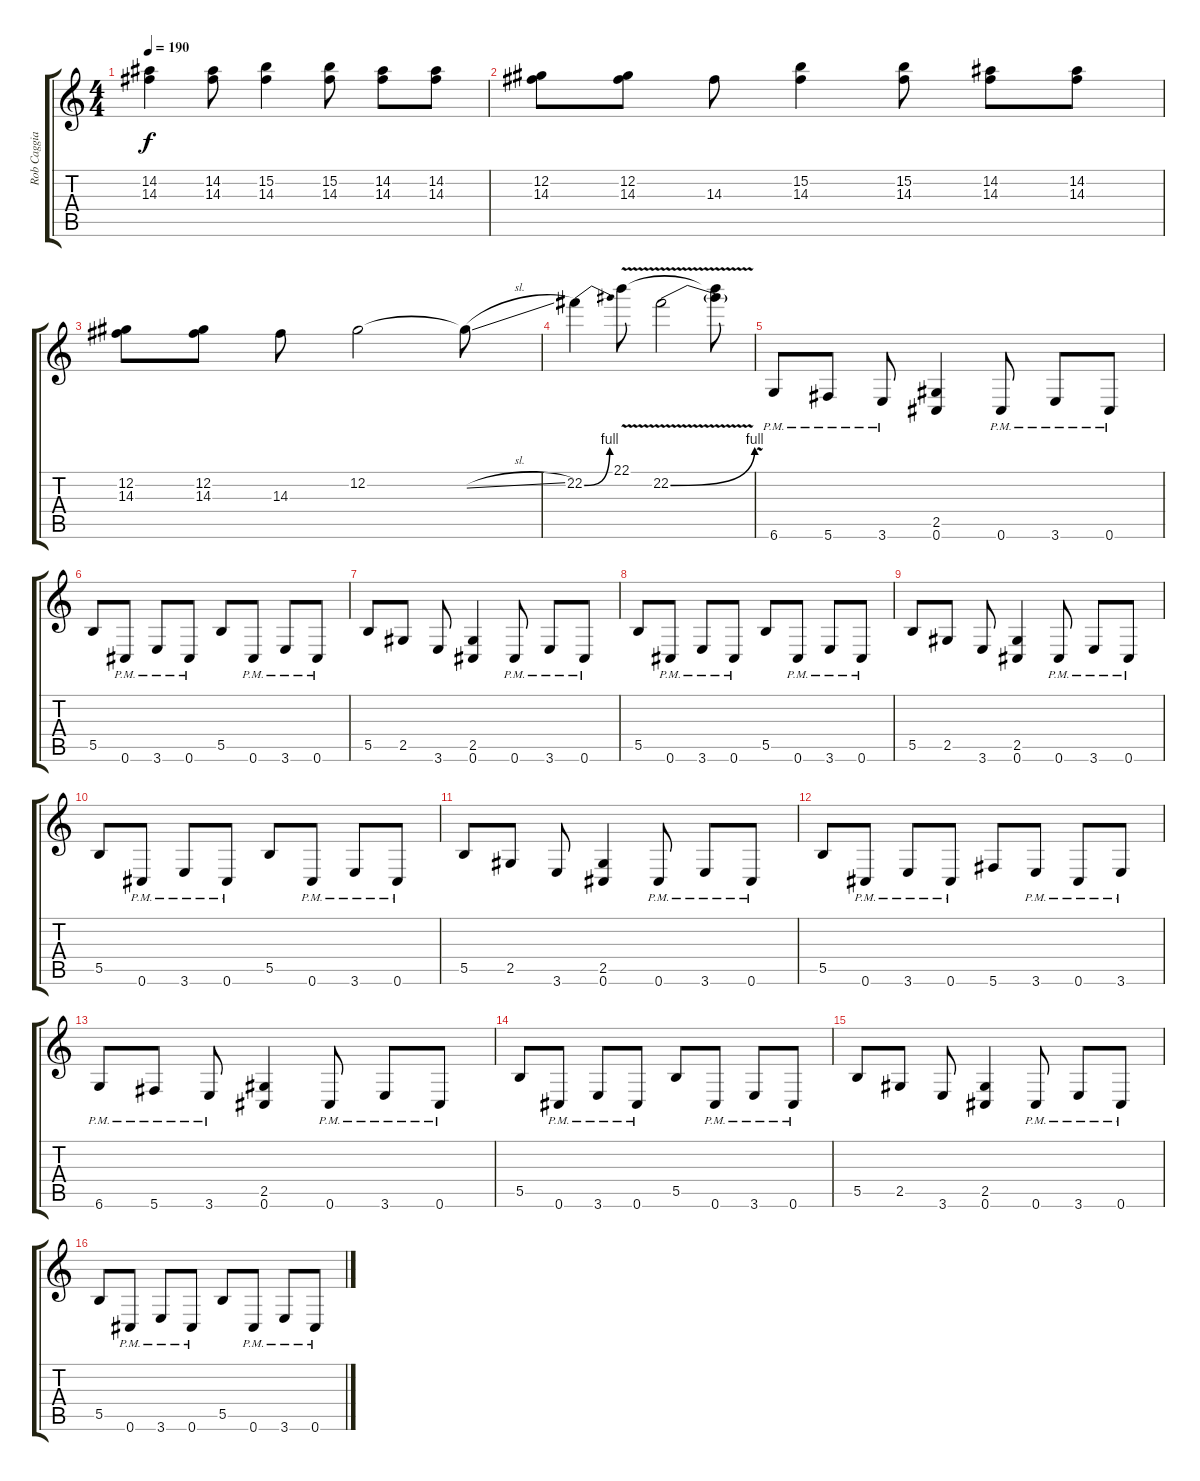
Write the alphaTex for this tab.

\track ("Rob Caggiano" "Rob Caggia") {instrument distortionguitar}
\staff {score tabs}
\tuning (Db4 Ab3 E3 B2 Gb2 Db2) {hide}
\ts (4 4)
\tempo 190
\clef g2
\ks c
(14.2 14.3).4{dy f} (14.2 14.3).8 (15.2 14.3).4 (15.2 14.3).8 (14.2 14.3).8 (14.2 14.3).8 |
(12.2 14.3).8 (12.2 14.3).8 14.3.8 (15.2 14.3).4 (15.2 14.3).8 (14.2 14.3).8 (14.2 14.3).8 |
(12.2 14.3).8 (12.2 14.3).8 14.3.8 12.2.2 12.2{sl t}.8 |
22.2{be (bend 0 0 60 4)}.4 22.1{v}.8 22.2{be (bend 0 0 60 4) v}.2 (22.1{v t} 22.2{v t}).8 |
6.6{pm}.8 5.6{pm}.8 3.6{pm}.8 (2.5 0.6).4 0.6{pm}.8 3.6{pm}.8 0.6{pm}.8 |
5.5.8 0.6{pm}.8 3.6{pm}.8 0.6{pm}.8 5.5.8 0.6{pm}.8 3.6{pm}.8 0.6{pm}.8 |
5.5.8 2.5.8 3.6.8 (2.5 0.6).4 0.6{pm}.8 3.6{pm}.8 0.6{pm}.8 |
5.5.8 0.6{pm}.8 3.6{pm}.8 0.6{pm}.8 5.5.8 0.6{pm}.8 3.6{pm}.8 0.6{pm}.8 |
5.5.8 2.5.8 3.6.8 (2.5 0.6).4 0.6{pm}.8 3.6{pm}.8 0.6{pm}.8 |
5.5.8 0.6{pm}.8 3.6{pm}.8 0.6{pm}.8 5.5.8 0.6{pm}.8 3.6{pm}.8 0.6{pm}.8 |
5.5.8 2.5.8 3.6.8 (2.5 0.6).4 0.6{pm}.8 3.6{pm}.8 0.6{pm}.8 |
5.5.8 0.6{pm}.8 3.6{pm}.8 0.6{pm}.8 5.6.8 3.6{pm}.8 0.6{pm}.8 3.6{pm}.8 |
6.6{pm}.8 5.6{pm}.8 3.6{pm}.8 (2.5 0.6).4 0.6{pm}.8 3.6{pm}.8 0.6{pm}.8 |
5.5.8 0.6{pm}.8 3.6{pm}.8 0.6{pm}.8 5.5.8 0.6{pm}.8 3.6{pm}.8 0.6{pm}.8 |
5.5.8 2.5.8 3.6.8 (2.5 0.6).4 0.6{pm}.8 3.6{pm}.8 0.6{pm}.8 |
5.5.8 0.6{pm}.8 3.6{pm}.8 0.6{pm}.8 5.5.8 0.6{pm}.8 3.6{pm}.8 0.6{pm}.8
